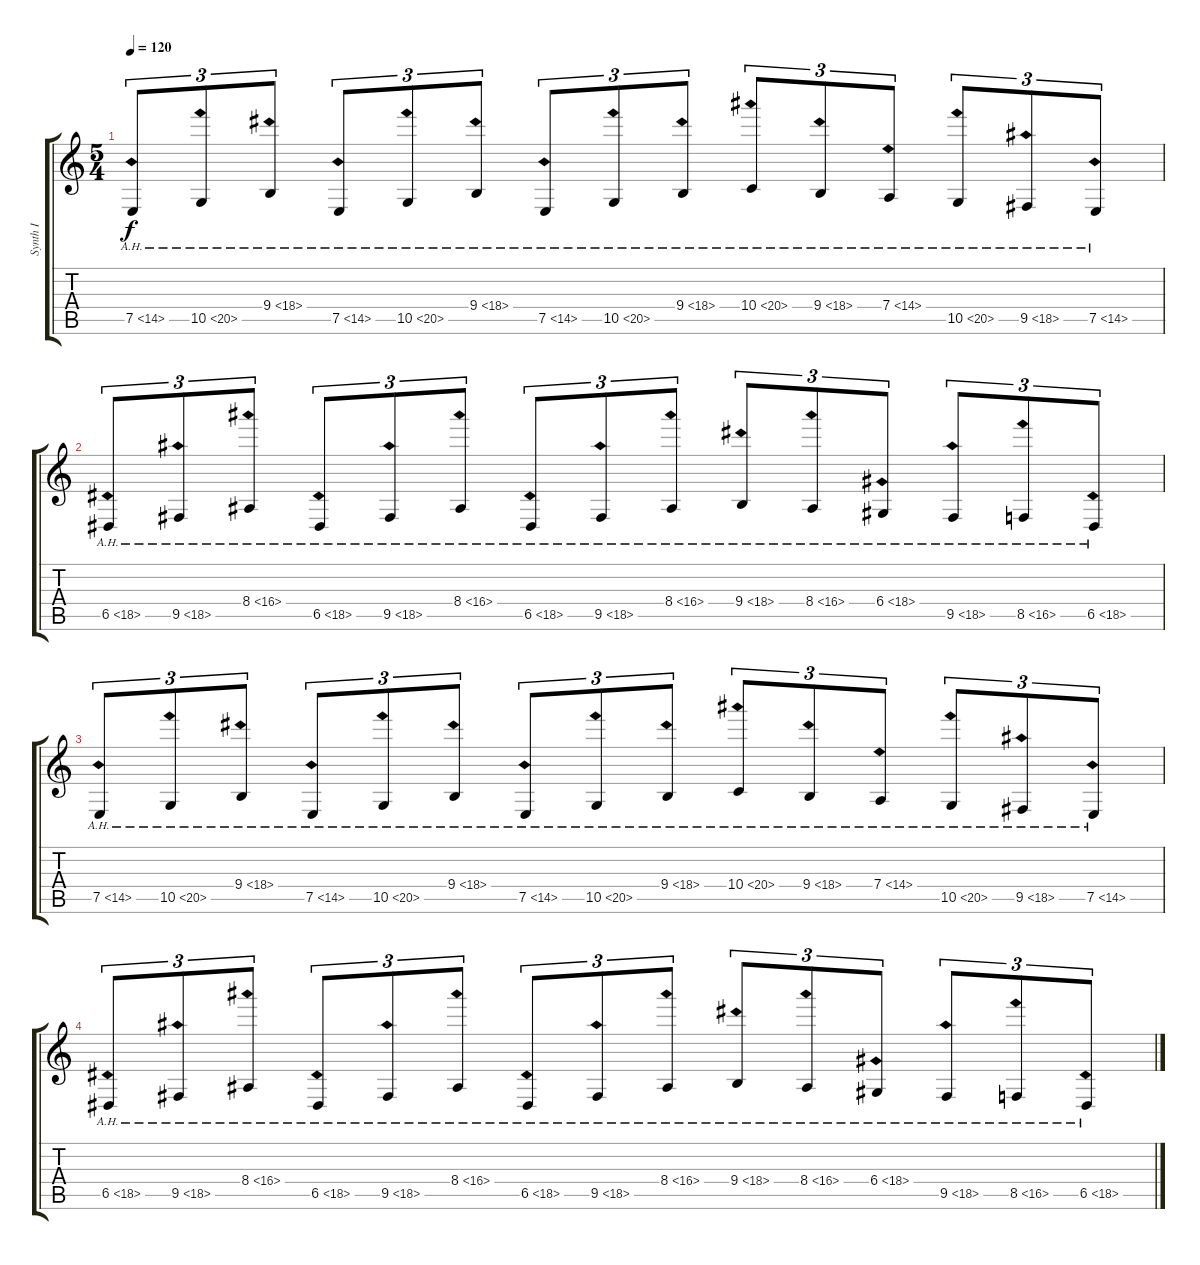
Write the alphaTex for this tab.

\track ("Synth I" "Synth I") {instrument stringensemble1}
\staff {score tabs}
\tuning (E4 B3 G3 D3 A2 E2) {hide}
\ts (5 4)
\tempo 120
\clef g2
\ks c
7.5{ah 7}.8{tu (3 2) dy f instrument stringensemble1} 10.5{ah 10}.8{tu (3 2)} 9.4{ah 9}.8{tu (3 2)} 7.5{ah 7}.8{tu (3 2)} 10.5{ah 10}.8{tu (3 2)} 9.4{ah 9}.8{tu (3 2)} 7.5{ah 7}.8{tu (3 2)} 10.5{ah 10}.8{tu (3 2)} 9.4{ah 9}.8{tu (3 2)} 10.4{ah 10}.8{tu (3 2)} 9.4{ah 9}.8{tu (3 2)} 7.4{ah 7}.8{tu (3 2)} 10.5{ah 10}.8{tu (3 2)} 9.5{ah 9}.8{tu (3 2)} 7.5{ah 7}.8{tu (3 2)} |
6.5{ah 12}.8{tu (3 2)} 9.5{ah 9}.8{tu (3 2)} 8.4{ah 8}.8{tu (3 2)} 6.5{ah 12}.8{tu (3 2)} 9.5{ah 9}.8{tu (3 2)} 8.4{ah 8}.8{tu (3 2)} 6.5{ah 12}.8{tu (3 2)} 9.5{ah 9}.8{tu (3 2)} 8.4{ah 8}.8{tu (3 2)} 9.4{ah 9}.8{tu (3 2)} 8.4{ah 8}.8{tu (3 2)} 6.4{ah 12}.8{tu (3 2)} 9.5{ah 9}.8{tu (3 2)} 8.5{ah 8}.8{tu (3 2)} 6.5{ah 12}.8{tu (3 2)} |
7.5{ah 7}.8{tu (3 2)} 10.5{ah 10}.8{tu (3 2)} 9.4{ah 9}.8{tu (3 2)} 7.5{ah 7}.8{tu (3 2)} 10.5{ah 10}.8{tu (3 2)} 9.4{ah 9}.8{tu (3 2)} 7.5{ah 7}.8{tu (3 2)} 10.5{ah 10}.8{tu (3 2)} 9.4{ah 9}.8{tu (3 2)} 10.4{ah 10}.8{tu (3 2)} 9.4{ah 9}.8{tu (3 2)} 7.4{ah 7}.8{tu (3 2)} 10.5{ah 10}.8{tu (3 2)} 9.5{ah 9}.8{tu (3 2)} 7.5{ah 7}.8{tu (3 2)} |
6.5{ah 12}.8{tu (3 2)} 9.5{ah 9}.8{tu (3 2)} 8.4{ah 8}.8{tu (3 2)} 6.5{ah 12}.8{tu (3 2)} 9.5{ah 9}.8{tu (3 2)} 8.4{ah 8}.8{tu (3 2)} 6.5{ah 12}.8{tu (3 2)} 9.5{ah 9}.8{tu (3 2)} 8.4{ah 8}.8{tu (3 2)} 9.4{ah 9}.8{tu (3 2)} 8.4{ah 8}.8{tu (3 2)} 6.4{ah 12}.8{tu (3 2)} 9.5{ah 9}.8{tu (3 2)} 8.5{ah 8}.8{tu (3 2)} 6.5{ah 12}.8{tu (3 2)}
